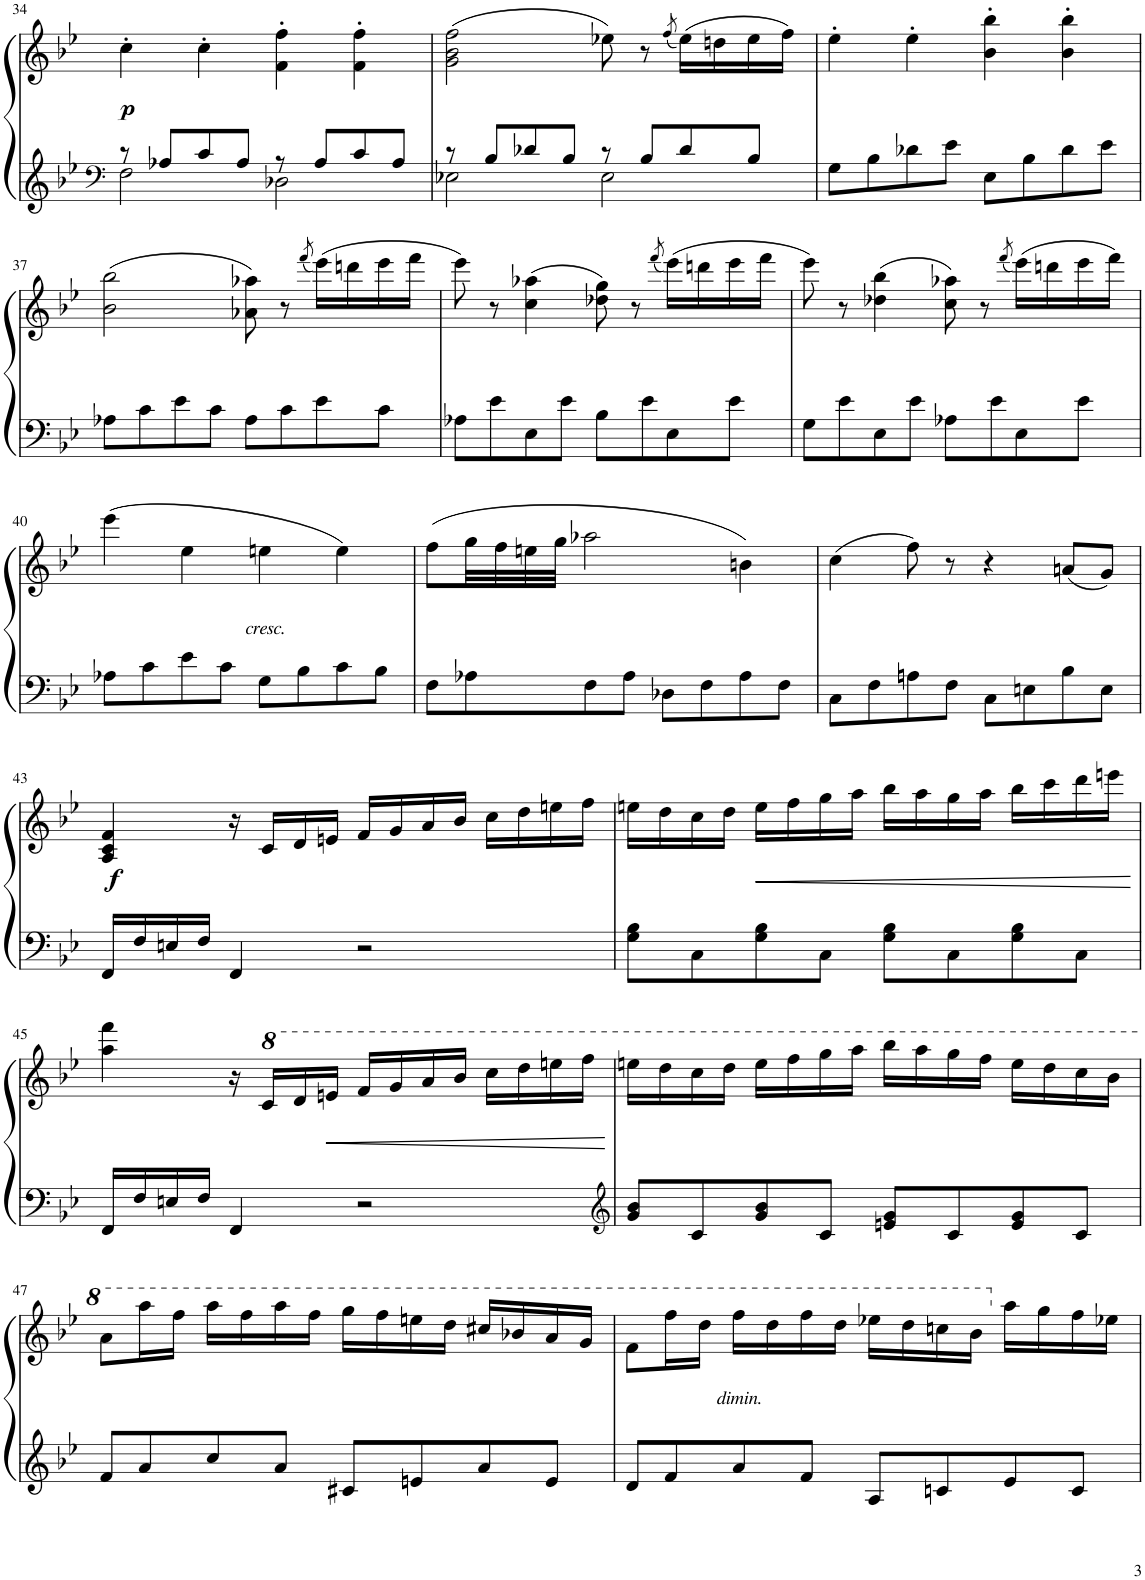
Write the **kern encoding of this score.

**kern	**kern	**dynam
*part1	*part1	*part1
*staff2	*staff1	*staff1/2
*I"Piano	*	*
*I'Pno	*	*
!!LO:PB:g=z
*clefF4	*clefG2	*
*k[b-e-]	*k[b-e-]	*
*M4/4	*M4/4	*
*met(c)	*met(c)	*
=34	=34	=34
*^	*	*
!	!	!	!LO:DY:b
8r	2F\	4cc'\	p
8A-X/L	.	.	.
8c/	.	4cc'\	.
8A-/J	.	.	.
8r	2D-X\	4f\' 4ff\'	.
8A-/L	.	.	.
8c/	.	4f\' 4ff\'	.
8A-/J	.	.	.
=35	=35	=35	=35
8r	2E-X\	(2g\ 2b-\ 2ff\	.
8B-/L	.	.	.
8d-X/	.	.	.
8B-/J	.	.	.
8r	2E-\	8ee-X\)	.
8B-/L	.	8r	.
.	.	(8qff/	.
8d-/	.	(16ee-\LL)	.
.	.	16ddn\	.
8B-/J	.	16ee-\	.
.	.	16ff\JJ)	.
*v	*v	*	*
=36	=36	=36
8G\L	4ee-'\	.
8B-\	.	.
8d-X\	4ee-'\	.
8e-\J	.	.
8E-\L	4b-\' 4bb-\'	.
8B-\	.	.
8d-\	4b-\' 4bb-\'	.
8e-\J	.	.
!!LO:LB:g=z
=37	=37	=37
8A-X\L	(2b-\ 2bb-\	.
8c\	.	.
8e-\	.	.
8c\J	.	.
8A-\L	8a-X\ 8aa-X\)	.
8c\	8r	.
.	(8qfff/	.
8e-\	(16eee-\LL)	.
.	16dddn\	.
8c\J	16eee-\	.
.	16fff\JJ	.
=38	=38	=38
8A-X\L	8eee-\)	.
8e-\	8r	.
8E-\	(4cc\ 4aa-X\	.
8e-\J	.	.
8B-\L	8dd-X\ 8gg\)	.
8e-\	8r	.
.	(8qfff/	.
8E-\	(16eee-\LL)	.
.	16dddn\	.
8e-\J	16eee-\	.
.	16fff\JJ	.
=39	=39	=39
8G\L	8eee-\)	.
8e-\	8r	.
8E-\	(4dd-X\ 4bb-\	.
8e-\J	.	.
8A-X\L	8cc\ 8aa-X\)	.
8e-\	8r	.
.	(8qfff/	.
8E-\	(16eee-\LL)	.
.	16dddn\	.
8e-\J	16eee-\	.
.	16fff\JJ)	.
!!LO:LB:g=z
=40	=40	=40
8A-X\L	(4eee-\	.
8c\	.	.
8e-\	4ee-\	.
8c\J	.	.
!	!	!LO:DY:b
8G\L	4een\	other-dynamics
8B-\	.	.
8c\	4ee\)	.
8B-\J	.	.
=41	=41	=41
8F\L	(8ff\L	.
8A-X\	32gg\LL	.
.	32ff\	.
.	32een\	.
.	32gg\JJJ	.
8F\	2aa-X\	.
8A-\J	.	.
8D-X\L	.	.
8F\	.	.
8A-\	4bn\)	.
8F\J	.	.
=42	=42	=42
8C\L	(4cc\	.
8F\	.	.
8An\	8ff\)	.
8F\J	8r	.
8C\L	4r	.
8En\	.	.
8B-\	(8an/L	.
8E\J	8g/J)	.
!!LO:LB:g=z
=43	=43	=43
!	!	!LO:DY:b
16FF/LL	4A/ 4c/ 4f/	f
16F/	.	.
16En/	.	.
16F/JJ	.	.
4FF/	16r	.
.	16c/LL	.
.	16d/	.
.	16en/JJ	.
2r	16f/LL	.
.	16g/	.
.	16a/	.
.	16b-/JJ	.
.	16cc\LL	.
.	16dd\	.
.	16een\	.
.	16ff\JJ	.
=44	=44	=44
8G\ 8B-\L	16een\LL	.
.	16dd\	.
8C\	16cc\	.
.	16dd\JJ	.
!	!	!LO:HP:b
8G\ 8B-\	16ee\LL	<
.	16ff\	.
8C\J	16gg\	.
.	16aa\JJ	.
8G\ 8B-\L	16bb-\LL	.
.	16aa\	.
8C\	16gg\	.
.	16aa\JJ	.
8G\ 8B-\	16bb-\LL	.
.	16ccc\	.
8C\J	16ddd\	.
.	16eeen\JJ	.
.	.	[
!!LO:LB:g=z
=45	=45	=45
16FF/LL	4aa\ 4fff\	.
16F/	.	.
16En/	.	.
16F/JJ	.	.
4FF/	16r	.
*	*8va	*
.	16cc/LL	.
.	16dd/	.
!	!	!LO:HP:b
.	16een/JJ	<
2r	16ff/LL	.
.	16gg/	.
.	16aa/	.
.	16bb-/JJ	.
.	16ccc\LL	.
.	16ddd\	.
.	16eeen\	.
.	16fff\JJ	.
.	.	[
=46	=46	=46
*clefG2	*	*
8g/ 8b-/L	16eeen\LL	.
.	16ddd\	.
8c/	16ccc\	.
.	16ddd\JJ	.
8g/ 8b-/	16eee\LL	.
.	16fff\	.
8c/J	16ggg\	.
.	16aaa\JJ	.
8en/ 8g/L	16bbb-\LL	.
.	16aaa\	.
8c/	16ggg\	.
.	16fff\JJ	.
8e/ 8g/	16eee\LL	.
.	16ddd\	.
8c/J	16ccc\	.
.	16bb-\JJ	.
!!LO:LB:g=z
=47	=47	=47
8f/L	8aa\L	.
8a/	16aaa\L	.
.	16fff\JJ	.
8cc/	16aaa\LL	.
.	16fff\	.
8a/J	16aaa\	.
.	16fff\JJ	.
8c#X/L	16ggg\LL	.
.	16fff\	.
8en/	16eeen\	.
.	16ddd\JJ	.
8a/	16ccc#X/LL	.
.	16bb-X/	.
8e/J	16aa/	.
.	16gg/JJ	.
=48	=48	=48
8d/L	8ff\L	.
8f/	16fff\L	.
.	16ddd\JJ	.
!	!	!LO:DY:b
8a/	16fff\LL	other-dynamics
.	16ddd\	.
8f/J	16fff\	.
.	16ddd\JJ	.
8A/L	16eee-X\LL	.
.	16ddd\	.
8cn/	16cccn\	.
.	16bb-\JJ	.
*	*X8va	*
8e-/	16aa\LL	.
.	16gg\	.
8c/J	16ff\	.
.	16ee-X\JJ	.
=	=	=
*-	*-	*-
